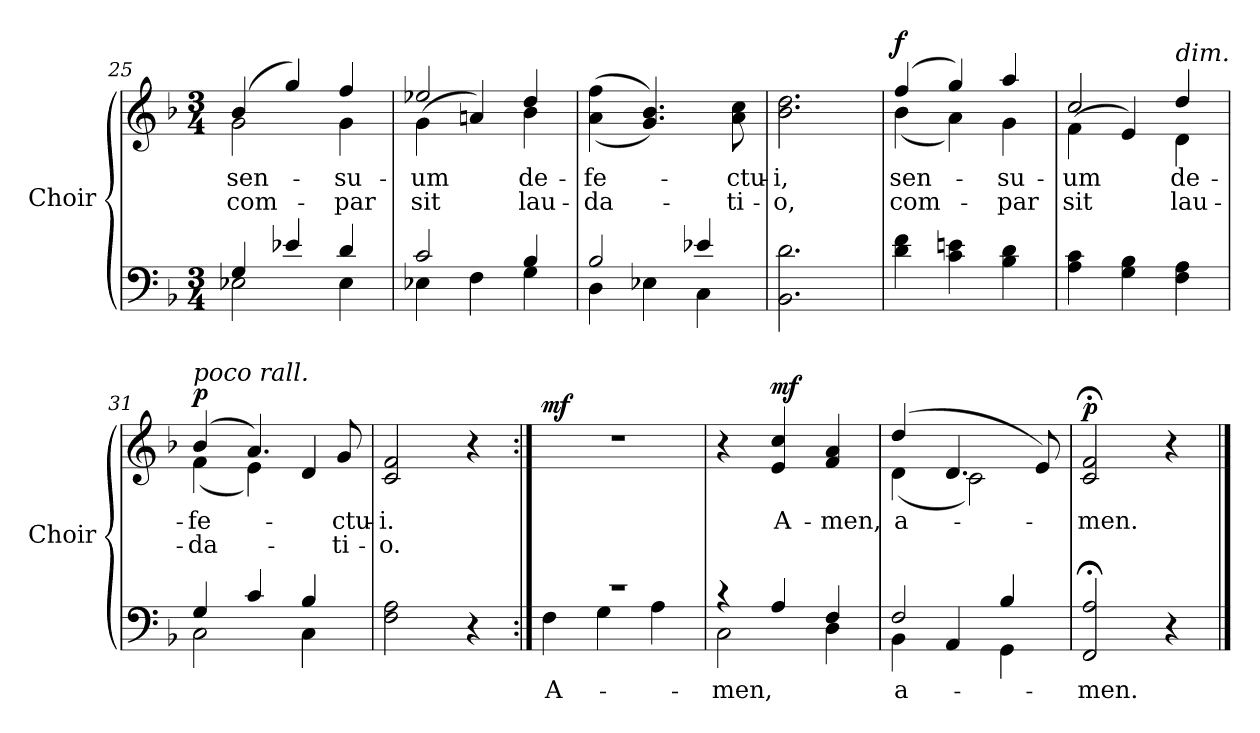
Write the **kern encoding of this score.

**kern	**text	**kern	**text	**text	**dynam
*part1	*part1	*part1	*part1	*part1	*part1
*staff2	*staff2	*staff1	*staff1	*staff1	*staff1/2
*I"Choir	*	*	*	*	*
*I'Choir	*	*	*	*	*
*clefF4	*	*clefG2	*	*	*
*k[b-]	*	*k[b-]	*	*	*
*F:	*	*F:	*	*	*
*M3/4	*	*M3/4	*	*	*
=25	=25	=25	=25	=25	=25
*^	*	*	*	*	*
!	!	!	!LO:TX:a:i:t=cresc.	!	!	!
!	!	!	!	!LO:LY:b:color=#000000	!LO:LY:b:color=#000000	!
*	*	*	*^	*	*	*
4Gi/	2E-Xi\	.	(4b-i/	2gi\	sen-	com-	.
4e-Xi/	.	.	4ggi/)	.	.	.	.
!	!	!	!	!	!LO:LY:b:color=#000000	!LO:LY:b:color=#000000	!
4di/	4E-i\	.	4ffi/	4gi\	-su-	-par	.
=26	=26	=26	=26	=26	=26	=26	=26
!	!	!	!	!	!LO:LY:b:color=#000000	!LO:LY:b:color=#000000	!
2ci/	4E-Xi\	.	2ee-Xi/	(4gi\	-um	sit	.
.	4Fi\	.	.	4ani/)	.	.	.
!	!	!	!	!	!LO:LY:b:color=#000000	!LO:LY:b:color=#000000	!
4B-i/	4Gi\	.	4ddi/	4b-i\	de-	lau-	.
*	*	*	*v	*v	*	*	*
!!LO:LB:g=z
=27	=27	=27	=27	=27	=27	=27
*	*	*	*^	*	*	*
!	!	!	!	!	!LO:LY:b:color=#000000	!LO:LY:b:color=#000000	!
*	*	*	*v	*v	*	*	*
2B-i/	4Di\	.	((4ai\ 4ffi	-fe-	-da-	.
.	4E-Xi\	.	4.gi/ 4.b-i))	.	.	.
4e-Xi/	4Ci\	.	.	.	.	.
!	!	!	!	!LO:LY:b:color=#000000	!LO:LY:b:color=#000000	!
.	.	.	8ai\ 8cci	-ctu-	-ti-	.
*v	*v	*	*	*	*	*
=28	=28	=28	=28	=28	=28
!	!	!	!LO:LY:b:color=#000000	!LO:LY:b:color=#000000	!
2.BB-i\ 2.di	.	2.b-i\ 2.ddi	-i,	-o,	.
=29	=29	=29	=29	=29	=29
!	!	!	!LO:LY:b:color=#000000	!LO:LY:b:color=#000000	!
*	*	*^	*	*	*
4di\ 4fi	.	(4ffi/	(4b-i\	sen-	com-	f
4ci\ 4eni	.	4ggi/)	4ai\)	.	.	.
!	!	!	!	!LO:LY:b:color=#000000	!LO:LY:b:color=#000000	!
4B-i\ 4di	.	4aai/	4gi\	-su-	-par	.
=30	=30	=30	=30	=30	=30	=30
!	!	!	!	!LO:LY:b:color=#000000	!LO:LY:b:color=#000000	!
4Ai\ 4ci	.	2cci/	(4fi\	-um	sit	.
4Gi\ 4B-i	.	.	4ei/)	.	.	.
!	!	!LO:TX:a:i:t=dim.	!	!	!	!
!	!	!	!	!LO:LY:b:color=#000000	!LO:LY:b:color=#000000	!
4Fi\ 4Ai	.	4ddi/	4di\	de-	lau-	.
=31	=31	=31	=31	=31	=31	=31
*^	*	*	*	*	*	*
!	!	!	!LO:TX:a:i:t=poco rall.	!	!	!	!
!	!	!	!	!	!LO:LY:b:color=#000000	!LO:LY:b:color=#000000	!
4Gi/	2Ci\	.	(4b-i/	(4fi\	-fe-	-da-	p
4ci/	.	.	4.ai/)	4ei\)	.	.	.
4B-i/	4Ci\	.	.	4di/	.	.	.
!	!	!	!	!	!LO:LY:b:color=#000000	!LO:LY:b:color=#000000	!
.	.	.	8gi/	.	-ctu-	-ti-	.
*v	*v	*	*	*	*	*	*
*	*	*v	*v	*	*	*
=32	=32	=32	=32	=32	=32
!	!	!	!LO:LY:b:color=#000000	!LO:LY:b:color=#000000	!
2Fi\ 2Ai	.	2ci/ 2fi	-i.	-o.	.
4r	.	4r	.	.	.
=33:|!	=33:|!	=33:|!	=33:|!	=33:|!	=33:|!
!LO:N:vis=1	!	!	!	!	!
*^	*	*	*	*	*
!	!	!LO:LY:b:color=#000000	!LO:N:vis=1	!	!	!
2.r	4Fi\	A-	2.r	.	.	mf
.	4Gi\	.	.	.	.	.
.	4Ai\	.	.	.	.	.
=34	=34	=34	=34	=34	=34	=34
!	!	!LO:LY:b:color=#000000	!	!	!	!
4r	2Ci\	-men,	4r	.	.	.
!	!	!	!	!LO:LY:b:color=#000000	!	!
4Ai/	.	.	4ei/ 4cci	A-	.	mf
!	!	!	!	!LO:LY:b:color=#000000	!	!
4Fi/	4Di\	.	4fi/ 4ai	-men,	.	.
=35	=35	=35	=35	=35	=35	=35
!	!	!LO:LY:b:color=#000000	!	!	!	!
!	!	!	!LO:TX:a:i:t=dim. e poco rall.	!	!	!
!	!	!	!	!LO:LY:b:color=#000000	!	!
*	*	*	*^	*	*	*
2Fi/	4BB-i\	a-	(4ddi/	(4di\	a-	.	.
.	4AAi/	.	4.di/	2ci\)	.	.	.
4B-i/	4GGi\	.	.	.	.	.	.
.	.	.	8ei/)	.	.	.	.
*v	*v	*	*	*	*	*	*
*	*	*v	*v	*	*	*
=36	=36	=36	=36	=36	=36
!	!LO:LY:b:color=#000000	!	!	!	!
!	!	!	!LO:LY:b:color=#000000	!	!
2FFi/; 2Ai;	-men.	2ci/; 2fi;	-men.	.	p
4r	.	4r	.	.	.
==	==	==	==	==	==
*-	*-	*-	*-	*-	*-
